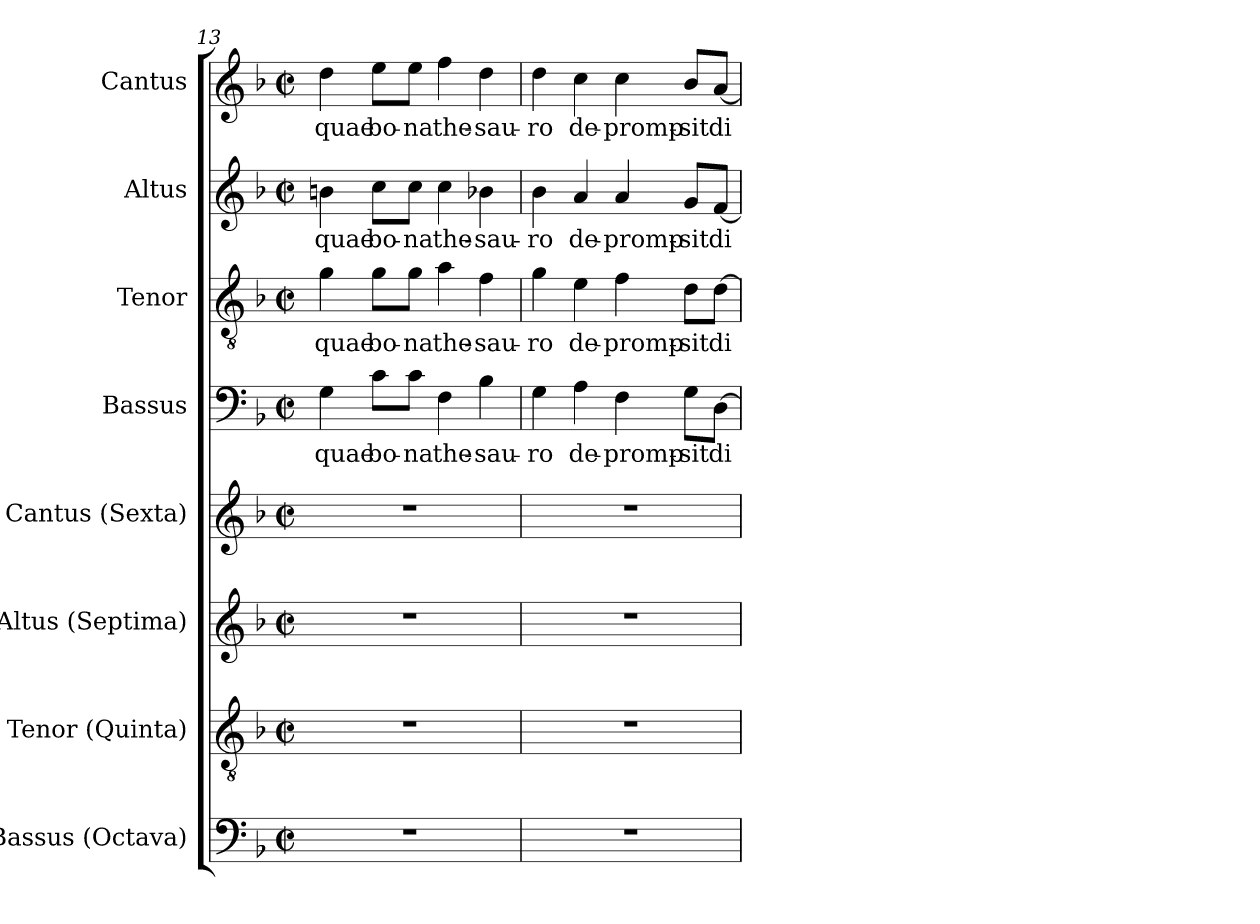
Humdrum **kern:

**kern	**kern	**kern	**kern	**kern	**text	**kern	**text	**kern	**text	**kern	**text
*part8	*part7	*part6	*part5	*part4	*part4	*part3	*part3	*part2	*part2	*part1	*part1
*staff8	*staff7	*staff6	*staff5	*staff4	*staff4	*staff3	*staff3	*staff2	*staff2	*staff1	*staff1
*I"Bassus (Octava)	*I"Tenor (Quinta)	*I"Altus (Septima)	*I"Cantus (Sexta)	*I"Bassus	*	*I"Tenor	*	*I"Altus	*	*I"Cantus	*
*I'B.	*I'T.	*I'A.	*I'S.	*I'B.	*	*I'T.	*	*I'A.	*	*I'S.	*
*clefF4	*clefGv2	*clefG2	*clefG2	*clefF4	*	*clefGv2	*	*clefG2	*	*clefG2	*
*	*ITrd7c12	*	*	*	*	*ITrd7c12	*	*	*	*	*
*k[b-]	*k[b-]	*k[b-]	*k[b-]	*k[b-]	*	*k[b-]	*	*k[b-]	*	*k[b-]	*
*F:	*F:	*F:	*F:	*F:	*	*F:	*	*F:	*	*F:	*
*M2/2	*M2/2	*M2/2	*M2/2	*M2/2	*	*M2/2	*	*M2/2	*	*M2/2	*
*met(c|)	*met(c|)	*met(c|)	*met(c|)	*met(c|)	*	*met(c|)	*	*met(c|)	*	*met(c|)	*
=13	=13	=13	=13	=13	=13	=13	=13	=13	=13	=13	=13
!	!	!	!	!	!LO:LY:b:color=#000000	!	!	!	!	!	!
!	!	!	!	!	!	!	!LO:LY:b:color=#000000	!	!	!	!
!	!	!	!	!	!	!	!	!	!LO:LY:b:color=#000000	!	!
!	!	!	!	!	!	!	!	!	!	!	!LO:LY:b:color=#000000
1r	1r	1r	1r	4Gi\	quae	4Gi\	quae	4bni\	quae	4ddi\	quae
!	!	!	!	!	!LO:LY:b:color=#000000	!	!	!	!	!	!
!	!	!	!	!	!	!	!LO:LY:b:color=#000000	!	!	!	!
!	!	!	!	!	!	!	!	!	!LO:LY:b:color=#000000	!	!
!	!	!	!	!	!	!	!	!	!	!	!LO:LY:b:color=#000000
.	.	.	.	8ci\L	bo-	8Gi\L	bo-	8cci\L	bo-	8eei\L	bo-
!	!	!	!	!	!LO:LY:b:color=#000000	!	!	!	!	!	!
!	!	!	!	!	!	!	!LO:LY:b:color=#000000	!	!	!	!
!	!	!	!	!	!	!	!	!	!LO:LY:b:color=#000000	!	!
!	!	!	!	!	!	!	!	!	!	!	!LO:LY:b:color=#000000
.	.	.	.	8ci\J	-na	8Gi\J	-na	8cci\J	-na	8eei\J	-na
!	!	!	!	!	!LO:LY:b:color=#000000	!	!	!	!	!	!
!	!	!	!	!	!	!	!LO:LY:b:color=#000000	!	!	!	!
!	!	!	!	!	!	!	!	!	!LO:LY:b:color=#000000	!	!
!	!	!	!	!	!	!	!	!	!	!	!LO:LY:b:color=#000000
.	.	.	.	4Fi\	the-	4Ai\	the-	4cci\	the-	4ffi\	the-
!	!	!	!	!	!LO:LY:b:color=#000000	!	!	!	!	!	!
!	!	!	!	!	!	!	!LO:LY:b:color=#000000	!	!	!	!
!	!	!	!	!	!	!	!	!	!LO:LY:b:color=#000000	!	!
!	!	!	!	!	!	!	!	!	!	!	!LO:LY:b:color=#000000
.	.	.	.	4B-i\	-sau-	4Fi\	-sau-	4b-Xi\	-sau-	4ddi\	-sau-
=14	=14	=14	=14	=14	=14	=14	=14	=14	=14	=14	=14
!	!	!	!	!	!LO:LY:b:color=#000000	!	!	!	!	!	!
!	!	!	!	!	!	!	!LO:LY:b:color=#000000	!	!	!	!
!	!	!	!	!	!	!	!	!	!LO:LY:b:color=#000000	!	!
!	!	!	!	!	!	!	!	!	!	!	!LO:LY:b:color=#000000
1r	1r	1r	1r	4Gi\	-ro	4Gi\	-ro	4b-i\	-ro	4ddi\	-ro
!	!	!	!	!	!LO:LY:b:color=#000000	!	!	!	!	!	!
!	!	!	!	!	!	!	!LO:LY:b:color=#000000	!	!	!	!
!	!	!	!	!	!	!	!	!	!LO:LY:b:color=#000000	!	!
!	!	!	!	!	!	!	!	!	!	!	!LO:LY:b:color=#000000
.	.	.	.	4Ai\	de-	4Ei\	de-	4ai/	de-	4cci\	de-
!	!	!	!	!	!LO:LY:b:color=#000000	!	!	!	!	!	!
!	!	!	!	!	!	!	!LO:LY:b:color=#000000	!	!	!	!
!	!	!	!	!	!	!	!	!	!LO:LY:b:color=#000000	!	!
!	!	!	!	!	!	!	!	!	!	!	!LO:LY:b:color=#000000
.	.	.	.	4Fi\	-promp-	4Fi\	-promp-	4ai/	-promp-	4cci\	-promp-
!	!	!	!	!	!LO:LY:b:color=#000000	!	!	!	!	!	!
!	!	!	!	!	!	!	!LO:LY:b:color=#000000	!	!	!	!
!	!	!	!	!	!	!	!	!	!LO:LY:b:color=#000000	!	!
!	!	!	!	!	!	!	!	!	!	!	!LO:LY:b:color=#000000
.	.	.	.	8Gi\L	-sit	8Di\L	-sit	8gi/L	-sit	8b-i/L	-sit
!	!	!	!	!	!LO:LY:b:color=#000000	!	!	!	!	!	!
!	!	!	!	!	!	!	!LO:LY:b:color=#000000	!	!	!	!
!	!	!	!	!	!	!	!	!	!LO:LY:b:color=#000000	!	!
!	!	!	!	!	!	!	!	!	!	!	!LO:LY:b:color=#000000
.	.	.	.	[>8Di\J	di-	[>8Di\J	di-	[<8fi/J	di-	[<8ai/J	di-
=	=	=	=	=	=	=	=	=	=	=	=
*-	*-	*-	*-	*-	*-	*-	*-	*-	*-	*-	*-
